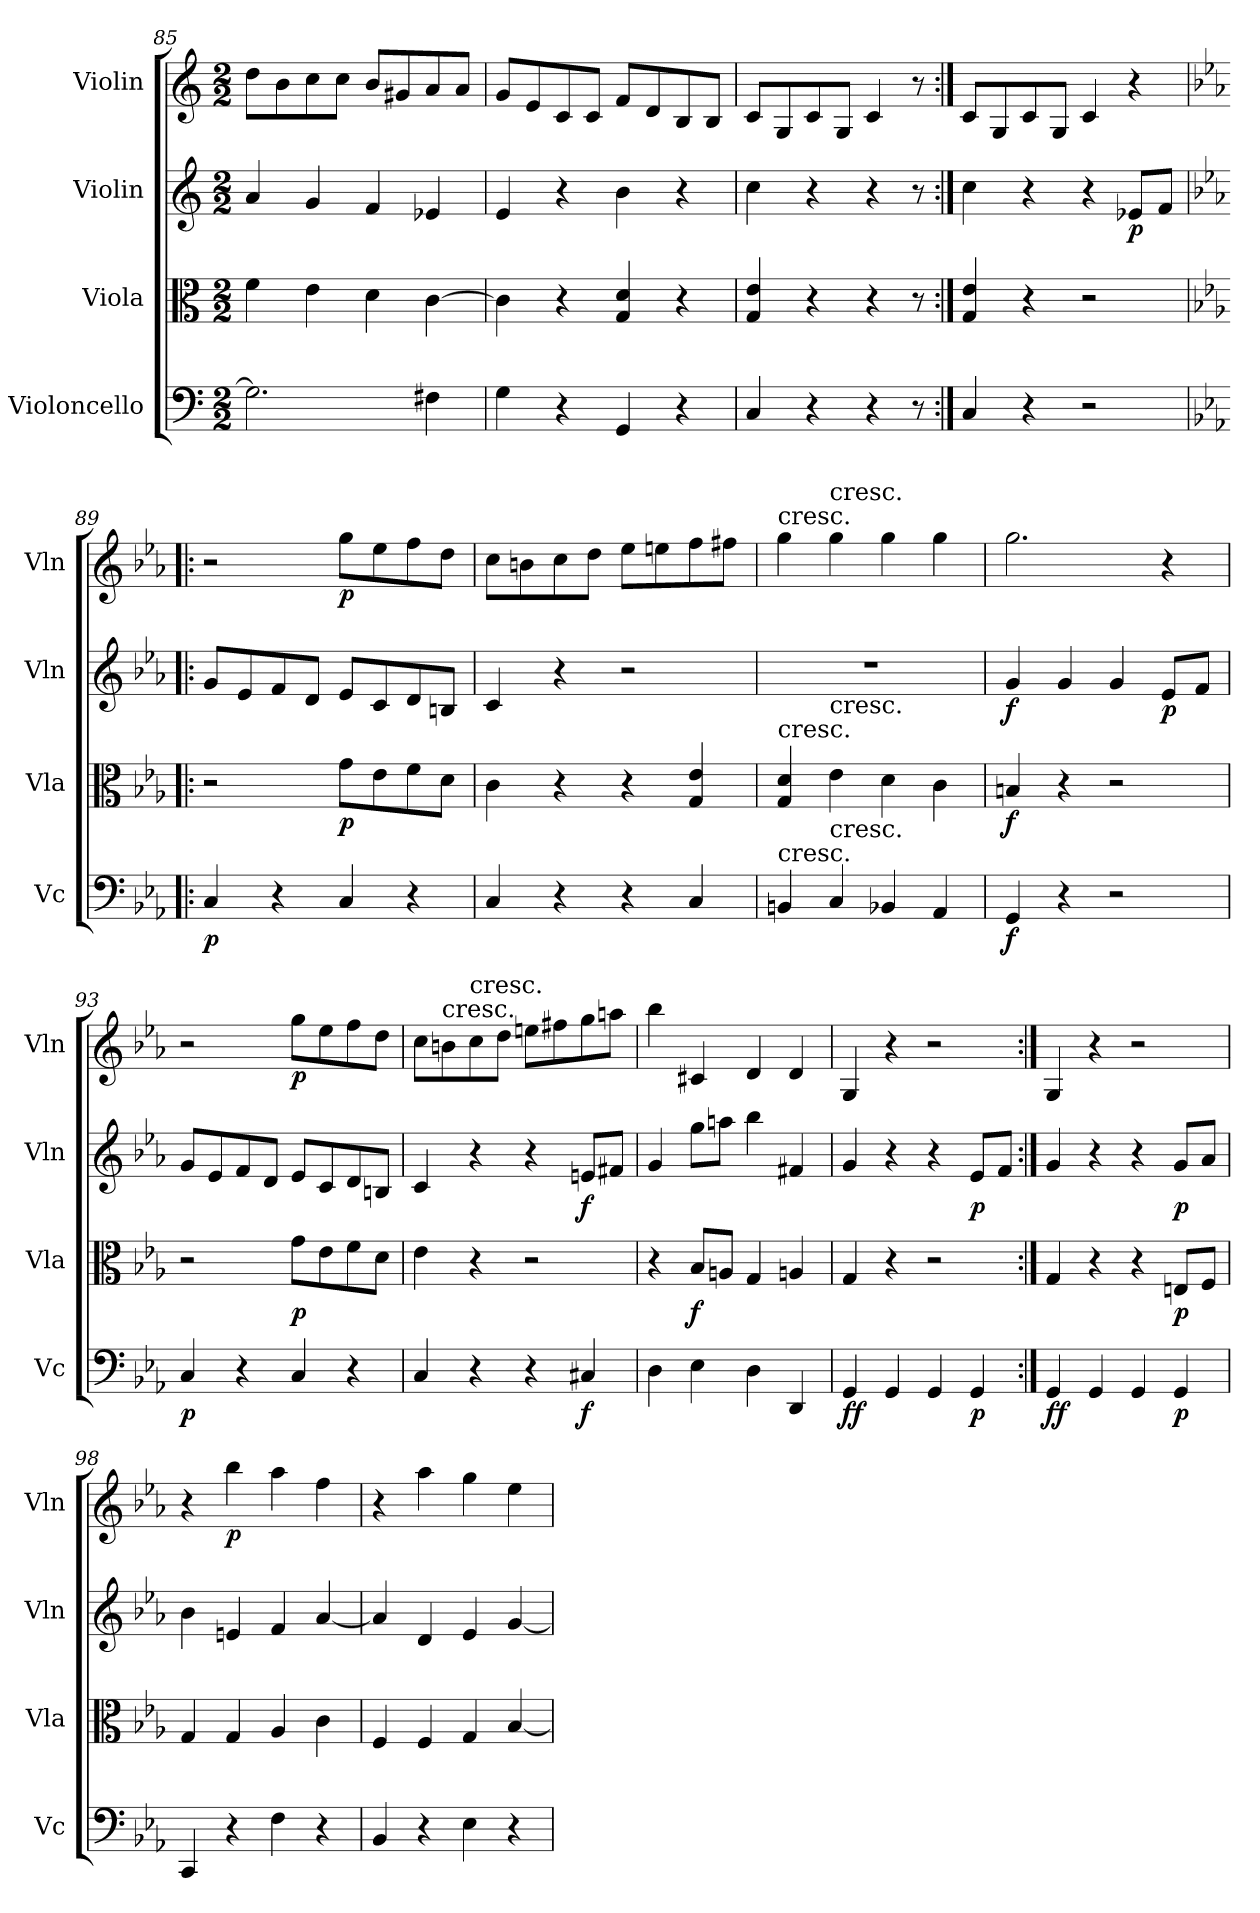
**kern	**dynam	**kern	**dynam	**kern	**dynam	**kern	**dynam
*part4	*part4	*part3	*part3	*part2	*part2	*part1	*part1
*staff4	*staff4	*staff3	*staff3	*staff2	*staff2	*staff1	*staff1
*I"Violoncello	*	*I"Viola	*	*I"Violin	*	*I"Violin	*
*I'Vc	*	*I'Vla	*	*I'Vln	*	*I'Vln	*
*clefF4	*	*clefC3	*	*clefG2	*	*clefG2	*
*k[]	*	*k[]	*	*k[]	*	*k[]	*
*M2/2	*	*M2/2	*	*M2/2	*	*M2/2	*
=85	=85	=85	=85	=85	=85	=85	=85
2.G\]	.	4f\	.	4a/	.	8dd\L	.
.	.	.	.	.	.	8b\	.
.	.	4e\	.	4g/	.	8cc\	.
.	.	.	.	.	.	8cc\J	.
.	.	4d\	.	4f/	.	8b/L	.
.	.	.	.	.	.	8g#X/	.
4F#X\	.	[4c\	.	4e-X/	.	8a/	.
.	.	.	.	.	.	8a/J	.
=86	=86	=86	=86	=86	=86	=86	=86
4G\	.	4c\]	.	4e/	.	8g/L	.
.	.	.	.	.	.	8e/	.
4r	.	4r	.	4r	.	8c/	.
.	.	.	.	.	.	8c/J	.
4GG/	.	4G/ 4d/	.	4b\	.	8f/L	.
.	.	.	.	.	.	8d/	.
4r	.	4r	.	4r	.	8B/	.
.	.	.	.	.	.	8B/J	.
=87	=87	=87	=87	=87	=87	=87	=87
4C/	.	4G/ 4e/	.	4cc\	.	8c/L	.
.	.	.	.	.	.	8G/	.
4r	.	4r	.	4r	.	8c/	.
.	.	.	.	.	.	8G/J	.
4r	.	4r	.	4r	.	4c/	.
8r	.	8r	.	8r	.	8r	.
=88:|!	=88:|!	=88:|!	=88:|!	=88:|!	=88:|!	=88:|!	=88:|!
4C/	.	4G/ 4e/	.	4cc\	.	8c/L	.
.	.	.	.	.	.	8G/	.
4r	.	4r	.	4r	.	8c/	.
.	.	.	.	.	.	8G/J	.
2r	.	2r	.	4r	.	4c/	.
.	.	.	.	8e-X/L	p	4r	.
.	.	.	.	8f/J	.	.	.
=89!|:	=89!|:	=89!|:	=89!|:	=89!|:	=89!|:	=89!|:	=89!|:
*k[b-e-a-]	*	*k[b-e-a-]	*	*k[b-e-a-]	*	*k[b-e-a-]	*
4C/	p	2r	.	8g/L	.	2r	.
.	.	.	.	8e-/	.	.	.
4r	.	.	.	8f/	.	.	.
.	.	.	.	8d/J	.	.	.
4C/	.	8g\L	p	8e-/L	.	8gg\L	p
.	.	8e-\	.	8c/	.	8ee-\	.
4r	.	8f\	.	8d/	.	8ff\	.
.	.	8d\J	.	8Bn/J	.	8dd\J	.
=90	=90	=90	=90	=90	=90	=90	=90
4C/	.	4c\	.	4c/	.	8cc\L	.
.	.	.	.	.	.	8bn\	.
4r	.	4r	.	4r	.	8cc\	.
.	.	.	.	.	.	8dd\J	.
4r	.	4r	.	2r	.	8ee-\L	.
.	.	.	.	.	.	8een\	.
4C/	.	4G/ 4e-/	.	.	.	8ff\	.
.	.	.	.	.	.	8ff#X\J	.
=91	=91	=91	=91	=91	=91	=91	=91
!	!	!	!	!	!	!LO:TX:t=cresc.	!
!	!	!LO:TX:t=cresc.	!	!	!	!	!
!LO:TX:t=cresc.	!	!	!	!	!	!	!
4BBn/	.	4G/ 4d/	.	1r	.	4gg\	.
!	!	!	!	!	!	!LO:TX:t=cresc.	!
!	!	!LO:TX:t=cresc.	!	!	!	!	!
!LO:TX:t=cresc.	!	!	!	!	!	!	!
4C/	.	4e-\	.	.	.	4gg\	.
4BB-X/	.	4d\	.	.	.	4gg\	.
4AA-/	.	4c\	.	.	.	4gg\	.
=92	=92	=92	=92	=92	=92	=92	=92
4GG/	f	4Bn/	f	4g/	f	2.gg\	.
4r	.	4r	.	4g/	.	.	.
2r	.	2r	.	4g/	.	.	.
.	.	.	.	8e-/L	p	4r	.
.	.	.	.	8f/J	.	.	.
=93	=93	=93	=93	=93	=93	=93	=93
4C/	p	2r	.	8g/L	.	2r	.
.	.	.	.	8e-/	.	.	.
4r	.	.	.	8f/	.	.	.
.	.	.	.	8d/J	.	.	.
4C/	.	8g\L	p	8e-/L	.	8gg\L	p
.	.	8e-\	.	8c/	.	8ee-\	.
4r	.	8f\	.	8d/	.	8ff\	.
.	.	8d\J	.	8Bn/J	.	8dd\J	.
=94	=94	=94	=94	=94	=94	=94	=94
4C/	.	4e-\	.	4c/	.	8cc\L	.
!	!	!	!	!	!	!LO:TX:t=cresc.	!
.	.	.	.	.	.	8bn\	.
!	!	!	!	!	!	!LO:TX:t=cresc.	!
4r	.	4r	.	4r	.	8cc\	.
.	.	.	.	.	.	8dd\J	.
4r	.	2r	.	4r	.	8een\L	.
.	.	.	.	.	.	8ff#X\	.
4C#X/	f	.	.	8en/L	f	8gg\	.
.	.	.	.	8f#X/J	.	8aan\J	.
=95	=95	=95	=95	=95	=95	=95	=95
4D\	.	4r	.	4g/	.	4bb-\	.
4E-\	.	8B-/L	f	8gg\L	.	4c#X/	.
.	.	8An/J	.	8aan\J	.	.	.
4D\	.	4G/	.	4bb-\	.	4d/	.
4DD/	.	4An/	.	4f#X/	.	4d/	.
=96	=96	=96	=96	=96	=96	=96	=96
4GG/	ff	4G/	.	4g/	.	4G/	.
4GG/	.	4r	.	4r	.	4r	.
4GG/	.	2r	.	4r	.	2r	.
4GG/	p	.	.	8e-/L	p	.	.
.	.	.	.	8f/J	.	.	.
=97:|!	=97:|!	=97:|!	=97:|!	=97:|!	=97:|!	=97:|!	=97:|!
4GG/	ff	4G/	.	4g/	.	4G/	.
4GG/	.	4r	.	4r	.	4r	.
4GG/	.	4r	.	4r	.	2r	.
4GG/	p	8En/L	p	8g/L	p	.	.
.	.	8F/J	.	8a-/J	.	.	.
=98	=98	=98	=98	=98	=98	=98	=98
4CC/	.	4G/	.	4b-\	.	4r	.
4r	.	4G/	.	4en/	.	4bb-\	p
4F\	.	4A-/	.	4f/	.	4aa-\	.
4r	.	4c\	.	[4a-/	.	4ff\	.
=99	=99	=99	=99	=99	=99	=99	=99
4BB-/	.	4F/	.	4a-/]	.	4r	.
4r	.	4F/	.	4d/	.	4aa-\	.
4E-\	.	4G/	.	4e-/	.	4gg\	.
4r	.	[4B-/	.	[4g/	.	4ee-\	.
=	=	=	=	=	=	=	=
*-	*-	*-	*-	*-	*-	*-	*-
